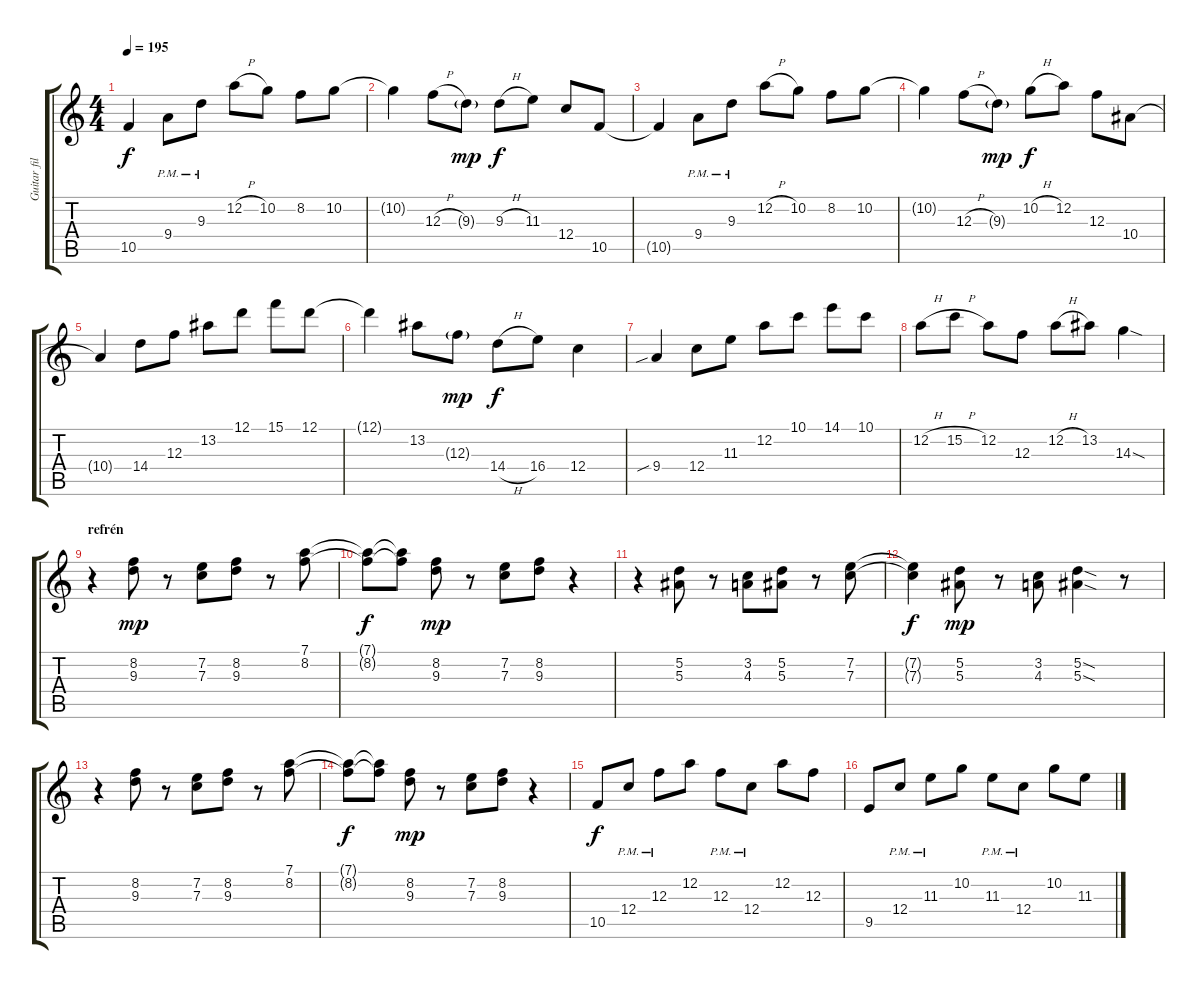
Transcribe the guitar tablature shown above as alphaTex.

\track ("Guitar fills" "Guitar fil") {instrument distortionguitar}
\staff {score tabs}
\tuning (D4 A3 F3 C3 G2 D2) {hide}
\ts (4 4)
\tempo 195
\clef g2
\ks c
10.5.4{dy f volume 14 balance 3} 9.4{pm}.8 9.3{pm}.8 12.2{h}.8 10.2.8 8.2.8 10.2.8 |
10.2{t}.4 12.3{h}.8 9.3{g}.8{dy mp} 9.3{h}.8{dy f} 11.3.8 12.4.8 10.5.8 |
10.5{t}.4 9.4{pm}.8 9.3{pm}.8 12.2{h}.8 10.2.8 8.2.8 10.2.8 |
10.2{t}.4 12.3{h}.8 9.3{g}.8{dy mp} 10.2{h}.8{dy f} 12.2.8 12.3.8 10.4.8 |
10.4{t}.4 14.4.8 12.3.8 13.2.8 12.1.8 15.1.8 12.1.8 |
12.1{t}.4 13.2.8 12.3{g}.8{dy mp} 14.4{h}.8{dy f} 16.4.8 12.4.4 |
9.4{sib}.4 12.4.8 11.3.8 12.2.8 10.1.8 14.1.8 10.1.8 |
12.2{h}.8 15.2{h}.8 12.2.8 12.3.8 12.2{h}.8 13.2.8 14.3{sod}.4 |
\section ("" "refrén")
r.4{volume 12 balance 8} (8.2 9.3).8{dy mp} r.8 (7.2 7.3).8 (8.2 9.3).8 r.8 (7.1 8.2).8 |
(7.1{t} 8.2{t}).8{dy f} (7.1{t} 8.2{t}).8 (8.2 9.3).8{dy mp} r.8 (7.2 7.3).8 (8.2 9.3).8 r.4 |
r.4 (5.2 5.3).8 r.8 (3.2 4.3).8 (5.2 5.3).8 r.8 (7.2 7.3).8 |
(7.2{t} 7.3{t}).4{dy f} (5.2 5.3).8{dy mp} r.8 (3.2 4.3).8 (5.2{sod} 5.3{sod}).4 r.8 |
r.4 (8.2 9.3).8 r.8 (7.2 7.3).8 (8.2 9.3).8 r.8 (7.1 8.2).8 |
(7.1{t} 8.2{t}).8{dy f} (7.1{t} 8.2{t}).8 (8.2 9.3).8{dy mp} r.8 (7.2 7.3).8 (8.2 9.3).8 r.4 |
10.5.8{dy f} 12.4{pm}.8 12.3{pm}.8 12.2.8 12.3{pm}.8 12.4{pm}.8 12.2.8 12.3.8 |
9.5.8 12.4{pm}.8 11.3{pm}.8 10.2.8 11.3{pm}.8 12.4{pm}.8 10.2.8 11.3.8
